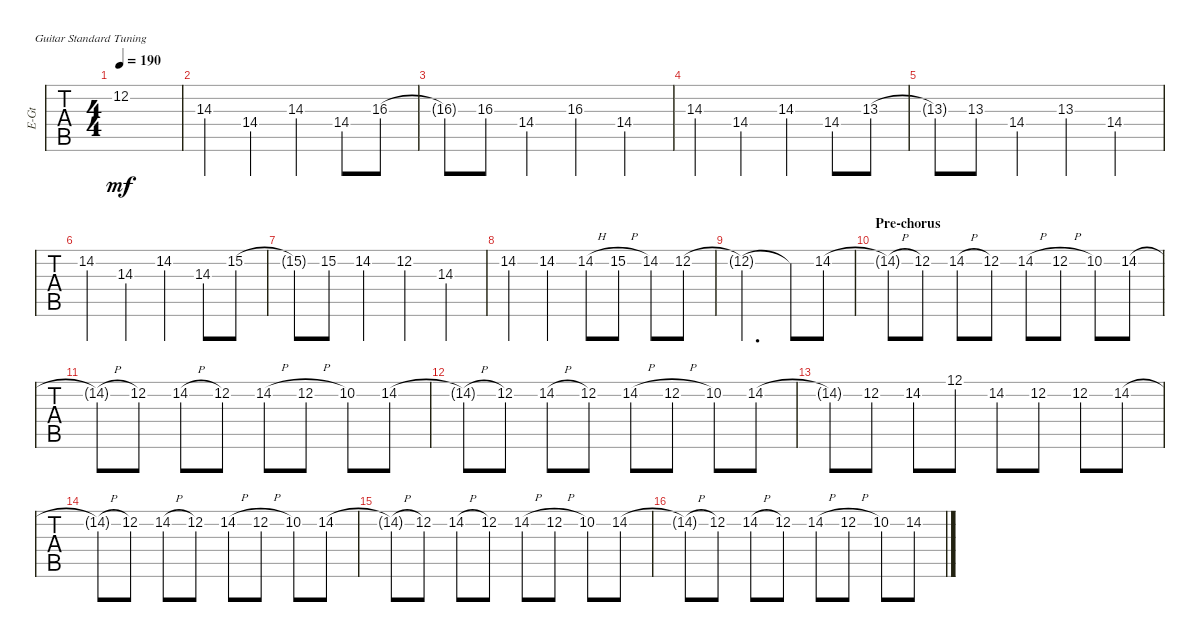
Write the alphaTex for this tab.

\defaultSystemsLayout 4
\bracketExtendMode groupsimilarinstruments
\otherSystemsTrackNameOrientation horizontal
\track ("Cole Train" "E-Gt") {instrument distortionguitar}
\staff {tabs}
\tuning (E4 B3 G3 D3 A2 E2)
\ts (4 4)
\tempo 190
\clef g2
\scale
0.25
\ks c
12.2{t}.1{dy mf} |
\scale
0.25 14.3.4 14.4.4 14.3.4 14.4.8 16.3.8 |
\scale
0.25 16.3{t}.8 16.3.8 14.4.4 16.3.4 14.4.4 |
\scale
0.25 14.3.4 14.4.4 14.3.4 14.4.8 13.3{acc #}.8 |
\scale
0.25 13.3{t acc #}.8 13.3{acc #}.8 14.4.4 13.3{acc #}.4 14.4.4 |
\scale
0.25 14.2{acc #}.4 14.3.4 14.2{acc #}.4 14.3.8 15.2.8 |
\scale
0.25 15.2{t}.8 15.2.8 14.2{acc #}.4 12.2.4 14.3.4 |
\scale
0.25 14.2{acc #}.4 14.2{acc #}.4 14.2{h acc #}.8 15.2{h}.8 14.2{acc #}.8 12.2.8 |
\scale
0.25 12.2{t}.2{d} 12.2{t}.8 14.2{acc #}.8 |
\section ("" "Pre-chorus")
\scale
0.25 14.2{h t acc #}.8 12.2.8 14.2{h acc #}.8 12.2.8 14.2{h acc #}.8 12.2{h}.8 10.2.8 14.2{acc #}.8 |
\scale
0.25 14.2{h t acc #}.8 12.2.8 14.2{h acc #}.8 12.2.8 14.2{h acc #}.8 12.2{h}.8 10.2.8 14.2{acc #}.8 |
\scale
0.25 14.2{h t acc #}.8 12.2.8 14.2{h acc #}.8 12.2.8 14.2{h acc #}.8 12.2{h}.8 10.2.8 14.2{acc #}.8 |
\scale
0.25 14.2{t acc #}.8 12.2.8 14.2{acc #}.8 12.1.8 14.2{acc #}.8 12.2.8 12.2.8 14.2{acc #}.8 |
\scale
0.25 14.2{h t acc #}.8 12.2.8 14.2{h acc #}.8 12.2.8 14.2{h acc #}.8 12.2{h}.8 10.2.8 14.2{acc #}.8 |
\scale
0.25 14.2{h t acc #}.8 12.2.8 14.2{h acc #}.8 12.2.8 14.2{h acc #}.8 12.2{h}.8 10.2.8 14.2{acc #}.8 |
\scale
0.25 14.2{h t acc #}.8 12.2.8 14.2{h acc #}.8 12.2.8 14.2{h acc #}.8 12.2{h}.8 10.2.8 14.2{acc #}.8
